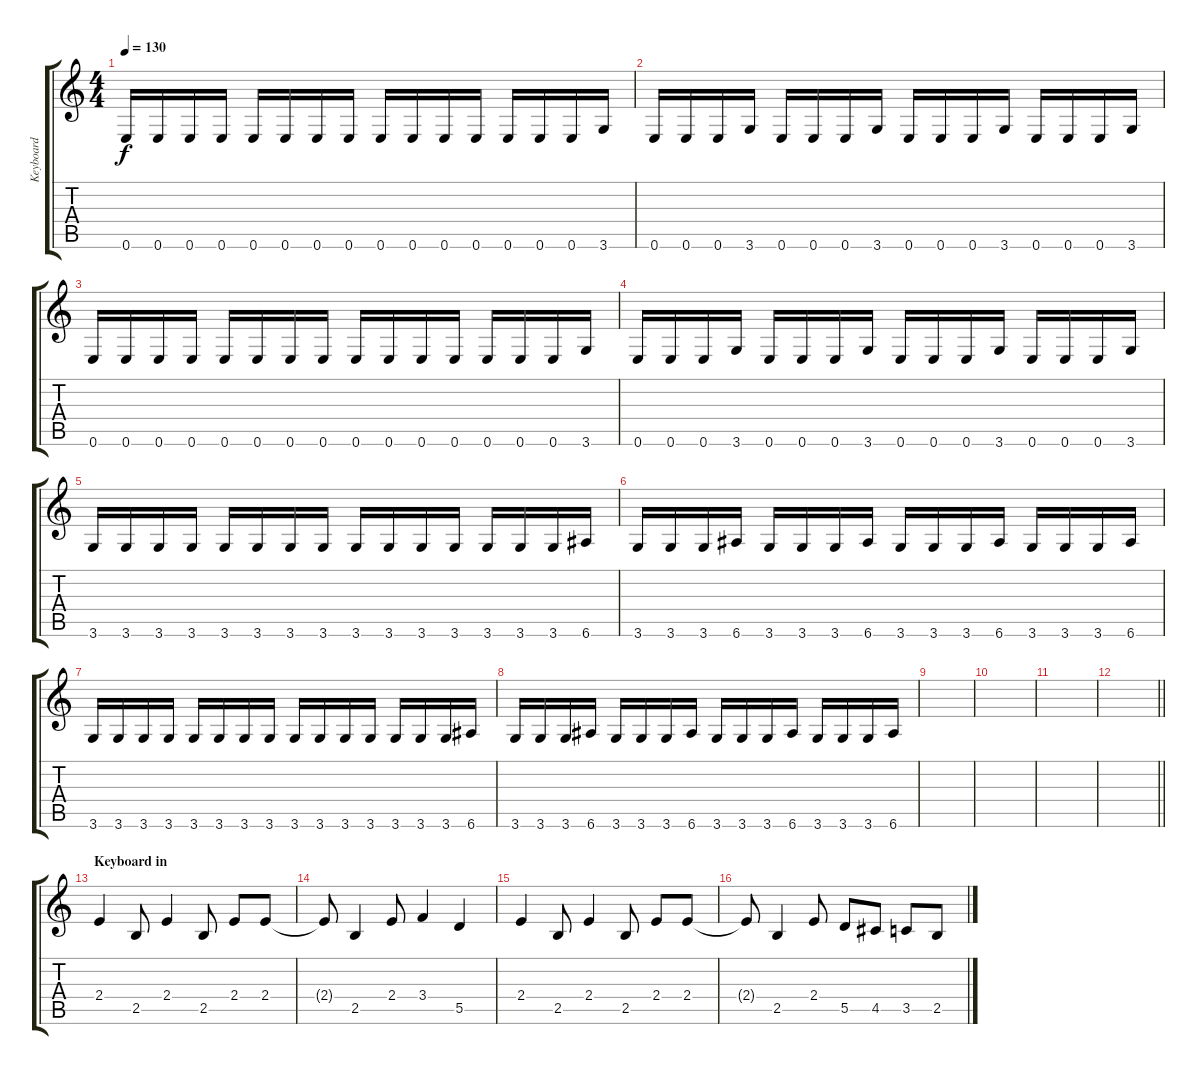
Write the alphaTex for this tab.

\track ("Keyboard" "Keyboard") {instrument synthbass1}
\staff {score tabs}
\tuning (E4 B3 G3 D3 A2 E2) {hide}
\ts (4 4)
\tempo 130
\clef g2
\ks c
0.6.16{dy f volume 10 balance 6 instrument distortionguitar} 0.6.16 0.6.16 0.6.16 0.6.16 0.6.16 0.6.16 0.6.16 0.6.16 0.6.16 0.6.16 0.6.16 0.6.16 0.6.16 0.6.16 3.6.16 |
0.6.16{volume 10} 0.6.16 0.6.16 3.6.16 0.6.16{volume 8} 0.6.16 0.6.16 3.6.16 0.6.16{volume 6} 0.6.16 0.6.16 3.6.16 0.6.16{volume 5} 0.6.16 0.6.16 3.6.16 |
0.6.16{volume 10 balance 6 instrument distortionguitar} 0.6.16 0.6.16 0.6.16 0.6.16 0.6.16 0.6.16 0.6.16 0.6.16 0.6.16 0.6.16 0.6.16 0.6.16 0.6.16 0.6.16 3.6.16 |
0.6.16{volume 10} 0.6.16 0.6.16 3.6.16 0.6.16{volume 8} 0.6.16 0.6.16 3.6.16 0.6.16{volume 6} 0.6.16 0.6.16 3.6.16 0.6.16{volume 5} 0.6.16 0.6.16 3.6.16 |
3.6.16{volume 10 balance 6} 3.6.16 3.6.16 3.6.16 3.6.16 3.6.16 3.6.16 3.6.16 3.6.16 3.6.16 3.6.16 3.6.16 3.6.16 3.6.16 3.6.16 6.6.16 |
3.6.16{volume 10} 3.6.16 3.6.16 6.6.16 3.6.16{volume 8} 3.6.16 3.6.16 6.6.16 3.6.16{volume 6} 3.6.16 3.6.16 6.6.16 3.6.16{volume 5} 3.6.16 3.6.16 6.6.16 |
3.6.16{volume 10 balance 6} 3.6.16 3.6.16 3.6.16 3.6.16 3.6.16 3.6.16 3.6.16 3.6.16 3.6.16 3.6.16 3.6.16 3.6.16 3.6.16 3.6.16 6.6.16 |
3.6.16{volume 10} 3.6.16 3.6.16 6.6.16 3.6.16{volume 8} 3.6.16 3.6.16 6.6.16 3.6.16{volume 6} 3.6.16 3.6.16 6.6.16 3.6.16{volume 5} 3.6.16 3.6.16 6.6.16 |
|
|
|
\barLineRight lightlight
|
\section ("" "Keyboard in")
2.4.4{volume 11 balance 5 instrument lead5charang} 2.5.8 2.4.4 2.5.8 2.4.8 2.4.8 |
2.4{t}.8 2.5.4 2.4.8 3.4.4 5.5.4 |
2.4.4 2.5.8 2.4.4 2.5.8 2.4.8 2.4.8 |
2.4{t}.8 2.5.4 2.4.8 5.5.8 4.5.8 3.5.8 2.5.8
